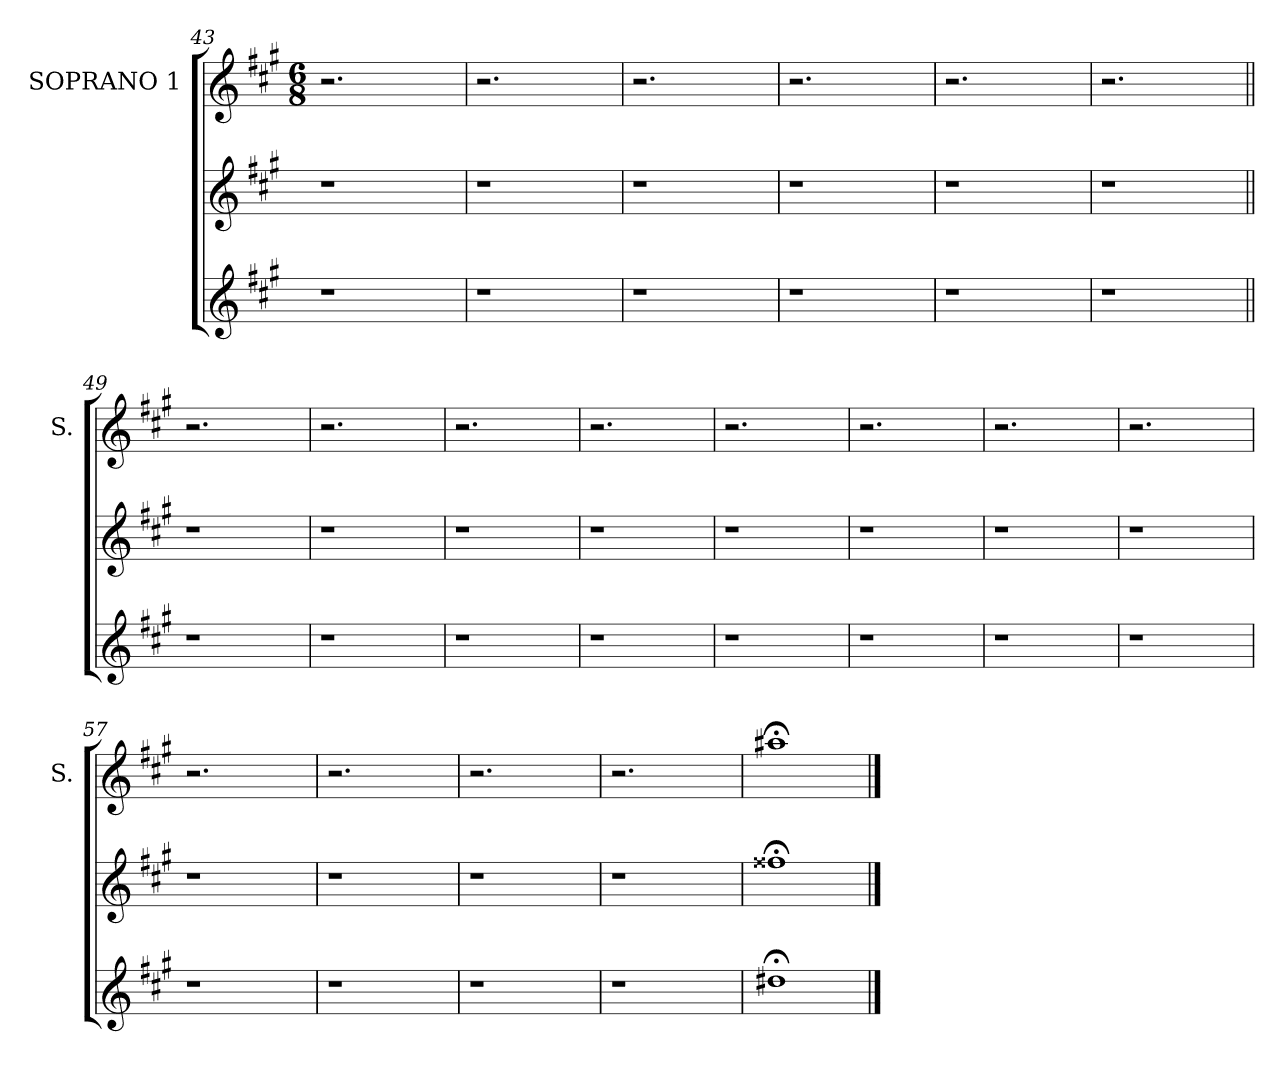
**kern	**kern	**kern
*part3	*part2	*part1
*staff3	*staff2	*staff1
*	*	*I"SOPRANO 1
*	*	*I'S.
*clefG2	*clefG2	*clefG2
*k[f#c#g#]	*k[f#c#g#]	*k[f#c#g#]
*A:	*A:	*A:
*	*	*M6/8
=43	=43	=43
1r	1r	2.r
.	.	4ryy
!!LO:LB:g=z
=44	=44	=44
1r	1r	2.r
.	.	4ryy
=45	=45	=45
1r	1r	2.r
.	.	4ryy
=46	=46	=46
1r	1r	2.r
.	.	4ryy
=47	=47	=47
1r	1r	2.r
.	.	4ryy
=48	=48	=48
1r	1r	2.r
.	.	4ryy
!!LO:PB:g=z
=49||	=49||	=49||
1r	1r	2.r
.	.	4ryy
=50	=50	=50
1r	1r	2.r
.	.	4ryy
=51	=51	=51
1r	1r	2.r
.	.	4ryy
=52	=52	=52
1r	1r	2.r
.	.	4ryy
=53	=53	=53
1r	1r	2.r
.	.	4ryy
=54	=54	=54
1r	1r	2.r
.	.	4ryy
!!LO:LB:g=z
=55	=55	=55
1r	1r	2.r
.	.	4ryy
=56	=56	=56
1r	1r	2.r
.	.	4ryy
=57	=57	=57
1r	1r	2.r
.	.	4ryy
=58	=58	=58
1r	1r	2.r
.	.	4ryy
=59	=59	=59
1r	1r	2.r
.	.	4ryy
=60	=60	=60
1r	1r	2.r
.	.	4ryy
=61	=61	=61
1dd#X;<	1ff##X;<	1aa#X;<
==	==	==
*-	*-	*-
